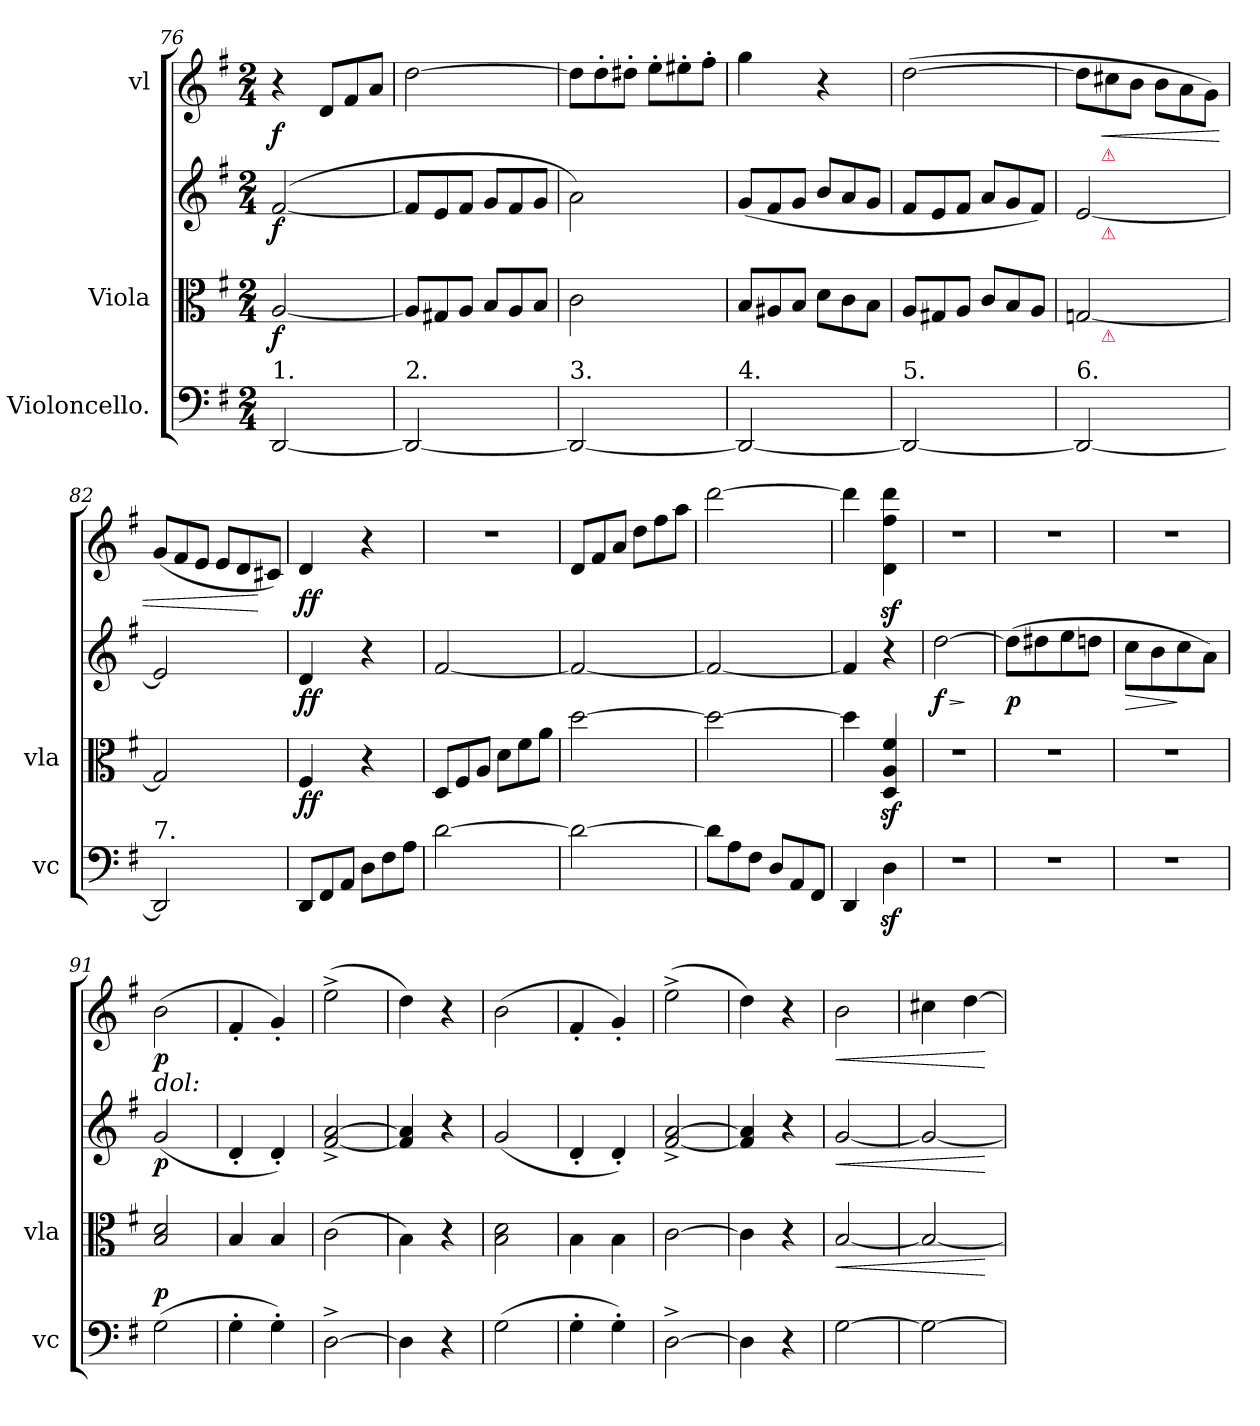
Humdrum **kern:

**kern	**dynam	**kern	**dynam	**kern	**dynam	**kern	**dynam
*part4	*part4	*part3	*part3	*part2	*part2	*part1	*part1
*staff4	*staff4	*staff3	*staff3	*staff2	*staff2	*staff1	*staff1
*I"Violoncello.	*	*I"Viola	*	*	*	*I"vl	*
*I'vc	*	*I'vla	*	*	*	*	*
*clefF4	*	*clefC3	*	*clefG2	*	*clefG2	*
*k[f#]	*	*k[f#]	*	*k[f#]	*	*k[f#]	*
*M2/4	*	*M2/4	*	*M2/4	*	*M2/4	*
=76	=76	=76	=76	=76	=76	=76	=76
!LO:TX:a:t=1.	!	!	!	!	!	!	!
[2DD/	.	[2A/	f	([2f#/	f	4r	f
*	*	*	*	*	*	*Xtuplet	*
.	.	.	.	.	.	12d/L	.
.	.	.	.	.	.	12f#/	.
.	.	.	.	.	.	12a/J	.
=77	=77	=77	=77	=77	=77	=77	=77
*	*	*Xtuplet	*	*Xtuplet	*	*	*
!LO:TX:a:t=2.	!	!	!	!	!	!	!
2DD/_	.	12A/L]	.	12f#/L]	.	[2dd\	.
.	.	12G#X/	.	12e/	.	.	.
.	.	12A/J	.	12f#/J	.	.	.
.	.	12B/L	.	12g/L	.	.	.
.	.	12A/	.	12f#/	.	.	.
.	.	12B/J	.	12g/J	.	.	.
=78	=78	=78	=78	=78	=78	=78	=78
!LO:TX:a:t=3.	!	!	!	!	!	!	!
2DD/_	.	2c\	.	2a\)	.	12dd\L]	.
.	.	.	.	.	.	12dd'\	.
.	.	.	.	.	.	12dd#X'\J	.
.	.	.	.	.	.	12ee'\L	.
.	.	.	.	.	.	12ee#X'\	.
.	.	.	.	.	.	12ff#'\J	.
=79	=79	=79	=79	=79	=79	=79	=79
!LO:TX:a:t=4.	!	!	!	!	!	!	!
2DD/_	.	12B/L	.	(>12g/L	.	4gg\	.
.	.	12A#X/	.	12f#/	.	.	.
.	.	12B/J	.	12g/J	.	.	.
.	.	12d\L	.	12b/L	.	4r	.
.	.	12c\	.	12a/	.	.	.
.	.	12B\J	.	12g/J	.	.	.
=80	=80	=80	=80	=80	=80	=80	=80
!LO:TX:a:t=5.	!	!	!	!	!	!	!
2DD/_	.	12A/L	.	12f#/L	.	([2dd\	.
.	.	12G#X/	.	12e/	.	.	.
.	.	12A/J	.	12f#/J	.	.	.
.	.	12c/L	.	12a/L	.	.	.
.	.	12B/	.	12g/	.	.	.
.	.	12A/J	.	12f#/J)	.	.	.
=81	=81	=81	=81	=81	=81	=81	=81
!LO:TX:a:t=6.	!	!	!	!	!	!	!
*	*	*^	*	*^	*	*	*
2DD/_	.	[2Gn/	12ryy	.	[2e/	12ryy	.	12dd\L]	.
!	!	!	!	!	!	!	!	!LO:TX:b:color=crimson:t=⚠	!
!	!	!	!	!	!	!LO:TX:b:color=crimson:t=⚠	!	!	!
!	!	!	!LO:TX:b:color=crimson:t=⚠	!	!	!	!	!	!
!	!	!	!	!	!	!	!	!	!LO:HP:b
.	.	.	3ryy	.	.	3ryy	.	12cc#X\	<
.	.	.	.	.	.	.	.	12b\J	.
.	.	.	.	.	.	.	.	12b\L	.
.	.	.	.	.	.	.	.	12a\	.
.	.	.	12ryy	.	.	12ryy	.	12g\J)	.
=82	=82	=82	=82	=82	=82	=82	=82	=82	=82
!LO:TX:a:t=7.	!	!	!	!	!	!	!	!	!
*	*	*v	*v	*	*	*	*	*	*
*	*	*	*	*v	*v	*	*	*
2DD/]	.	2G/]	.	2e/]	.	(>12g/L	.
.	.	.	.	.	.	12f#/	.
.	.	.	.	.	.	12e/J	.
.	.	.	.	.	.	12e/L	.
.	.	.	.	.	.	12d/	.
.	.	.	.	.	.	12c#X/J)	[
=83	=83	=83	=83	=83	=83	=83	=83
*Xtuplet	*	*	*	*	*	*	*
12DD/L	.	4F#/	ff	4d/	ff	4d/	ff
12FF#/	.	.	.	.	.	.	.
12AA/J	.	.	.	.	.	.	.
12D\L	.	4r	.	4r	.	4r	.
12F#\	.	.	.	.	.	.	.
12A\J	.	.	.	.	.	.	.
=84	=84	=84	=84	=84	=84	=84	=84
[2d\	.	12D/L	.	[2f#/	.	2r	.
.	.	12F#/	.	.	.	.	.
.	.	12A/J	.	.	.	.	.
.	.	12d\L	.	.	.	.	.
.	.	12f#\	.	.	.	.	.
.	.	12a\J	.	.	.	.	.
=85	=85	=85	=85	=85	=85	=85	=85
2d\_	.	[2dd\	.	2f#/_	.	12d/L	.
.	.	.	.	.	.	12f#/	.
.	.	.	.	.	.	12a/J	.
.	.	.	.	.	.	12dd\L	.
.	.	.	.	.	.	12ff#\	.
.	.	.	.	.	.	12aa\J	.
=86	=86	=86	=86	=86	=86	=86	=86
12d\L]	.	2dd\_	.	2f#/_	.	[2ddd\	.
12A\	.	.	.	.	.	.	.
12F#\J	.	.	.	.	.	.	.
12D/L	.	.	.	.	.	.	.
12AA/	.	.	.	.	.	.	.
12FF#/J	.	.	.	.	.	.	.
=87	=87	=87	=87	=87	=87	=87	=87
4DD/	.	4dd\]	.	4f#/]	.	4ddd\]	.
4Dz\	.	4Dz/ 4Az/ 4f#z/	.	4r	.	4dz\ 4ff#z\ 4dddz\	.
=88	=88	=88	=88	=88	=88	=88	=88
!	!	!	!	!	!LO:HP:b	!	!
2r	.	2r	.	[2dd\	> f	2r	.
.	.	.	.	.	]	.	.
=89	=89	=89	=89	=89	=89	=89	=89
2r	.	2r	.	(8dd\L]	p	2r	.
.	.	.	.	8dd#X\	.	.	.
.	.	.	.	8ee\	.	.	.
.	.	.	.	8ddn\J	.	.	.
=90	=90	=90	=90	=90	=90	=90	=90
!	!	!	!	!	!LO:HP:b	!	!
2r	.	2r	.	8cc\L	>	2r	.
.	.	.	.	8b\	.	.	.
.	.	.	.	8cc\	]	.	.
.	.	.	.	8a\J)	.	.	.
=91	=91	=91	=91	=91	=91	=91	=91
!	!	!	!	!	!	!LO:TX:b:i:t=dol&colon;	!
!	!LO:DY:a	!	!	!	!	!	!
(2G\	p	2B/ 2d/	.	(>2g/	p	(2b\	p
=92	=92	=92	=92	=92	=92	=92	=92
4G'\	.	4B/	.	4d'/	.	4f#'/	.
4G'\)	.	4B/	.	4d'/)	.	4g'/)	.
=93	=93	=93	=93	=93	=93	=93	=93
[2D^\	.	(2c\	.	[2f#^/ [2a^/	.	(2ee^<\	.
=94	=94	=94	=94	=94	=94	=94	=94
4D\]	.	4B\)	.	4f#]/ 4a]/	.	4dd\)	.
4r	.	4r	.	4r	.	4r	.
=95	=95	=95	=95	=95	=95	=95	=95
(2G\	.	2B\ 2d\	.	(2g/	.	(2b\	.
=96	=96	=96	=96	=96	=96	=96	=96
4G'\	.	4B\	.	4d'>/	.	4f#'>/	.
4G'\)	.	4B\	.	4d'>/)	.	4g'>/)	.
=97	=97	=97	=97	=97	=97	=97	=97
[2D^\	.	[2c\	.	[2f#^/ [2a^/	.	(2ee^<\	.
=98	=98	=98	=98	=98	=98	=98	=98
4D\]	.	4c\]	.	4f#]/ 4a]/	.	4dd\)	.
4r	.	4r	.	4r	.	4r	.
=99	=99	=99	=99	=99	=99	=99	=99
!	!	!	!LO:HP:b	!	!LO:HP:b	!	!LO:HP:b
[2G\	.	[2B/	<	[2g/	<	2b\	<
=100	=100	=100	=100	=100	=100	=100	=100
2G\_	.	2B/_	.	2g/_	.	4cc#X\	.
.	.	.	.	.	.	[4dd\	.
.	.	.	[	.	[	.	[
=	=	=	=	=	=	=	=
*-	*-	*-	*-	*-	*-	*-	*-
